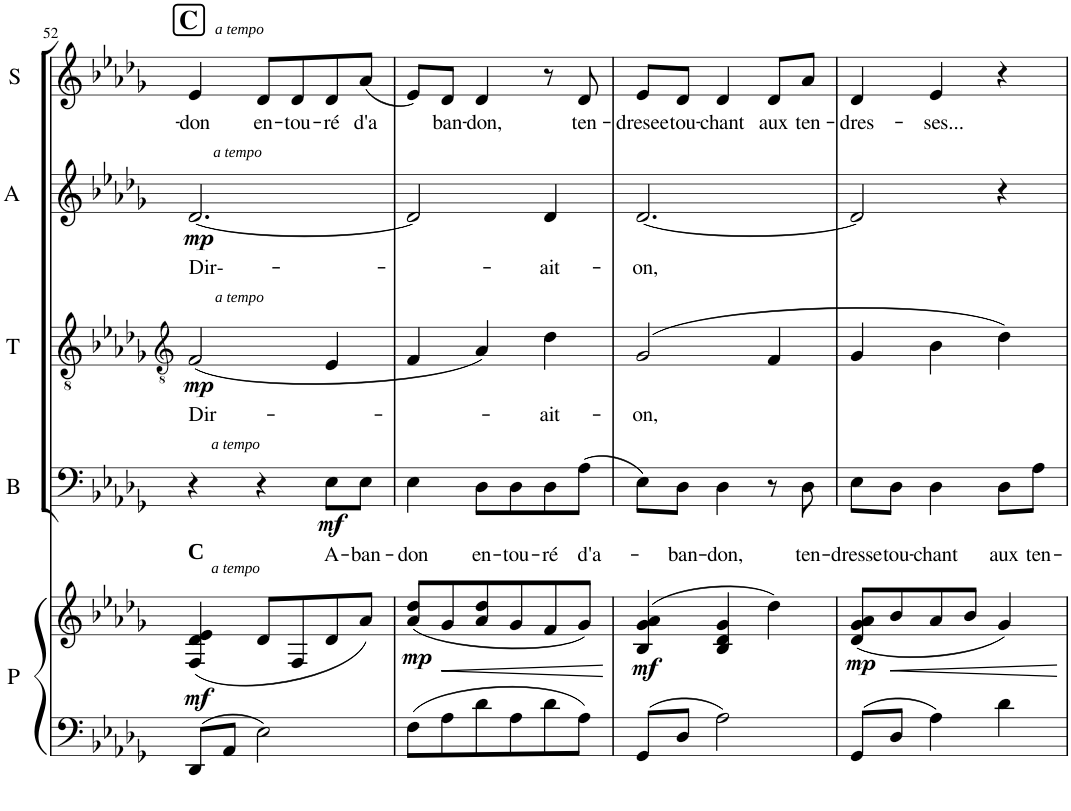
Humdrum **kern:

**kern	**kern	**dynam	**kern	**text	**dynam	**kern	**text	**dynam	**kern	**text	**dynam	**kern	**text
*part5	*part5	*part5	*part4	*part4	*part4	*part3	*part3	*part3	*part2	*part2	*part2	*part1	*part1
*staff6	*staff5	*staff5/6	*staff4	*staff4	*staff4	*staff3	*staff3	*staff3	*staff2	*staff2	*staff2	*staff1	*staff1
*I"Piano	*	*	*I"Basso	*	*	*I"Tenor	*	*	*I"Alto	*	*	*I"Soprano	*
*I'P	*	*	*I'B	*	*	*I'T	*	*	*I'A	*	*	*I'S	*
!!LO:PB:g=z
*clefF4	*clefG2	*	*clefF4	*	*	*clefGv2	*	*	*clefG2	*	*	*clefG2	*
*k[b-e-a-d-g-]	*k[b-e-a-d-g-]	*	*k[b-e-a-d-g-]	*	*	*k[b-e-a-d-g-]	*	*	*k[b-e-a-d-g-]	*	*	*k[b-e-a-d-g-]	*
*D-:	*D-:	*	*D-:	*	*	*D-:	*	*	*D-:	*	*	*D-:	*
*M3/4	*M3/4	*	*M3/4	*	*	*M3/4	*	*	*M3/4	*	*	*M3/4	*
!!LO:REH:place=s1:a:B:cj:fs=14:t=C
=52	=52	=52	=52	=52	=52	=52	=52	=52	=52	=52	=52	=52	=52
!	!	!	!	!	!	!	!	!	!	!	!	!LO:TX:a:i:t=a tempo	!
!	!	!	!	!	!	!	!	!	!LO:TX:a:i:t=a tempo	!	!	!	!
!	!	!	!	!	!	!LO:TX:a:i:t=a tempo	!	!	!	!	!	!	!
!	!	!	!LO:TX:a:i:t=a tempo	!	!	!	!	!	!	!	!	!	!
!	!LO:TX:a:i:t=a tempo	!	!	!	!	!	!	!	!	!	!	!	!
!	!LO:TX:a:B:t=C	!	!	!	!	!	!	!	!	!	!	!	!
!	!	!LO:DY:b	!	!	!	!	!LO:LY:b	!LO:DY:b	!	!LO:LY:b	!LO:DY:b	!	!LO:LY:b
8DD-/L	(4F/ 4d-/ 4e-/	mf	4r	.	.	(2F/	Dir-	mp	[2.d-/	Dir--	mp	4e-/	-don
8AA-/J	.	.	.	.	.	.	.	.	.	.	.	.	.
!	!	!	!	!	!	!	!	!	!	!	!	!	!LO:LY:b
2E-\	8d-/L	.	4r	.	.	.	.	.	.	.	.	8d-/L	en-
!	!	!	!	!	!	!	!	!	!	!	!	!	!LO:LY:b
.	8F/	.	.	.	.	.	.	.	.	.	.	8d-/	-tou-
!	!	!	!	!LO:LY:b	!LO:DY:b	!	!	!	!	!	!	!	!LO:LY:b
.	8d-/	.	8E-\L	A-	mf	4E-/	.	.	.	.	.	8d-/	-ré
!	!	!	!	!LO:LY:b	!	!	!	!	!	!	!	!	!LO:LY:b
.	8a-/J)	.	8E-\J	-ban-	.	.	.	.	.	.	.	(8a-/J	d'a
=53	=53	=53	=53	=53	=53	=53	=53	=53	=53	=53	=53	=53	=53
!	!	!LO:DY:b	!	!LO:LY:b	!	!	!	!	!	!	!	!	!
8F\L	(8a-/ 8dd-/L	mp	4E-\	-don	.	4F/	.	.	2d-/]	.	.	8e-/L)	.
!	!	!LO:HP:b	!	!	!	!	!	!	!	!	!	!	!LO:LY:b
8A-\	8g-/	<	.	.	.	.	.	.	.	.	.	8d-/J	ban-
!	!	!	!	!LO:LY:b	!	!	!	!	!	!	!	!	!LO:LY:b
8d-\	8a-/ 8dd-/	.	8D-\L	en-	.	4A-/)	.	.	.	.	.	4d-/	-don,
!	!	!	!	!LO:LY:b	!	!	!	!	!	!	!	!	!
8A-\	8g-/	.	8D-\	-tou-	.	.	.	.	.	.	.	.	.
!	!	!	!	!LO:LY:b	!	!	!LO:LY:b	!	!	!LO:LY:b	!	!	!
8d-\	8f/	.	8D-\	-ré	.	4d-\	-ait-	.	4d-/	-ait-	.	8r	.
!	!	!	!	!LO:LY:b	!	!	!	!	!	!	!	!	!LO:LY:b
8A-\J	8g-/J)	.	(8A-\J	d'a-	.	.	.	.	.	.	.	8d-/	ten-
.	.	[	.	.	.	.	.	.	.	.	.	.	.
=54	=54	=54	=54	=54	=54	=54	=54	=54	=54	=54	=54	=54	=54
!	!	!LO:DY:b	!	!	!	!	!LO:LY:b	!	!	!LO:LY:b	!	!	!LO:LY:b
8GG-/L	(4B-/ 4g-/ 4a-/	mf	8E-\L)	.	.	(2G-/	-on,	.	[2.d-/	-on,	.	8e-/L	-dresee
!	!	!	!	!LO:LY:b	!	!	!	!	!	!	!	!	!LO:LY:b
8D-/J	.	.	8D-\J	-ban-	.	.	.	.	.	.	.	8d-/J	tou-
!	!	!	!	!LO:LY:b	!	!	!	!	!	!	!	!	!LO:LY:b
2A-\	4B-/ 4d-/ 4g-/	.	4D-\	-don,	.	.	.	.	.	.	.	4d-/	-chant
!	!	!	!	!	!	!	!	!	!	!	!	!	!LO:LY:b
.	4dd-\)	.	8r	.	.	4F/	.	.	.	.	.	8d-/L	aux
!	!	!	!	!LO:LY:b	!	!	!	!	!	!	!	!	!LO:LY:b
.	.	.	8D-\	ten-	.	.	.	.	.	.	.	8a-/J	ten-
=55	=55	=55	=55	=55	=55	=55	=55	=55	=55	=55	=55	=55	=55
!	!	!LO:DY:b	!	!LO:LY:b	!	!	!	!	!	!	!	!	!LO:LY:b
8GG-/L	(8d-/ 8g-/ 8a-/L	mp	8E-\L	-dresse	.	4G-/	.	.	2d-/]	.	.	4d-/	-dres-
!	!	!LO:HP:b	!	!LO:LY:b	!	!	!	!	!	!	!	!	!
8D-/J	8b-/	<	8D-\J	tou-	.	.	.	.	.	.	.	.	.
!	!	!	!	!LO:LY:b	!	!	!	!	!	!	!	!	!LO:LY:b
4A-\	8a-/	.	4D-\	-chant	.	4B-\	.	.	.	.	.	4e-/	-ses...
.	8b-/J	.	.	.	.	.	.	.	.	.	.	.	.
!	!	!	!	!LO:LY:b	!	!	!	!	!	!	!	!	!
4d-\	4g-/)	.	8D-\L	aux	.	4d-\)	.	.	4r	.	.	4r	.
!	!	!	!	!LO:LY:b	!	!	!	!	!	!	!	!	!
.	.	.	8A-\J	ten-	.	.	.	.	.	.	.	.	.
.	.	[	.	.	.	.	.	.	.	.	.	.	.
=	=	=	=	=	=	=	=	=	=	=	=	=	=
*-	*-	*-	*-	*-	*-	*-	*-	*-	*-	*-	*-	*-	*-
